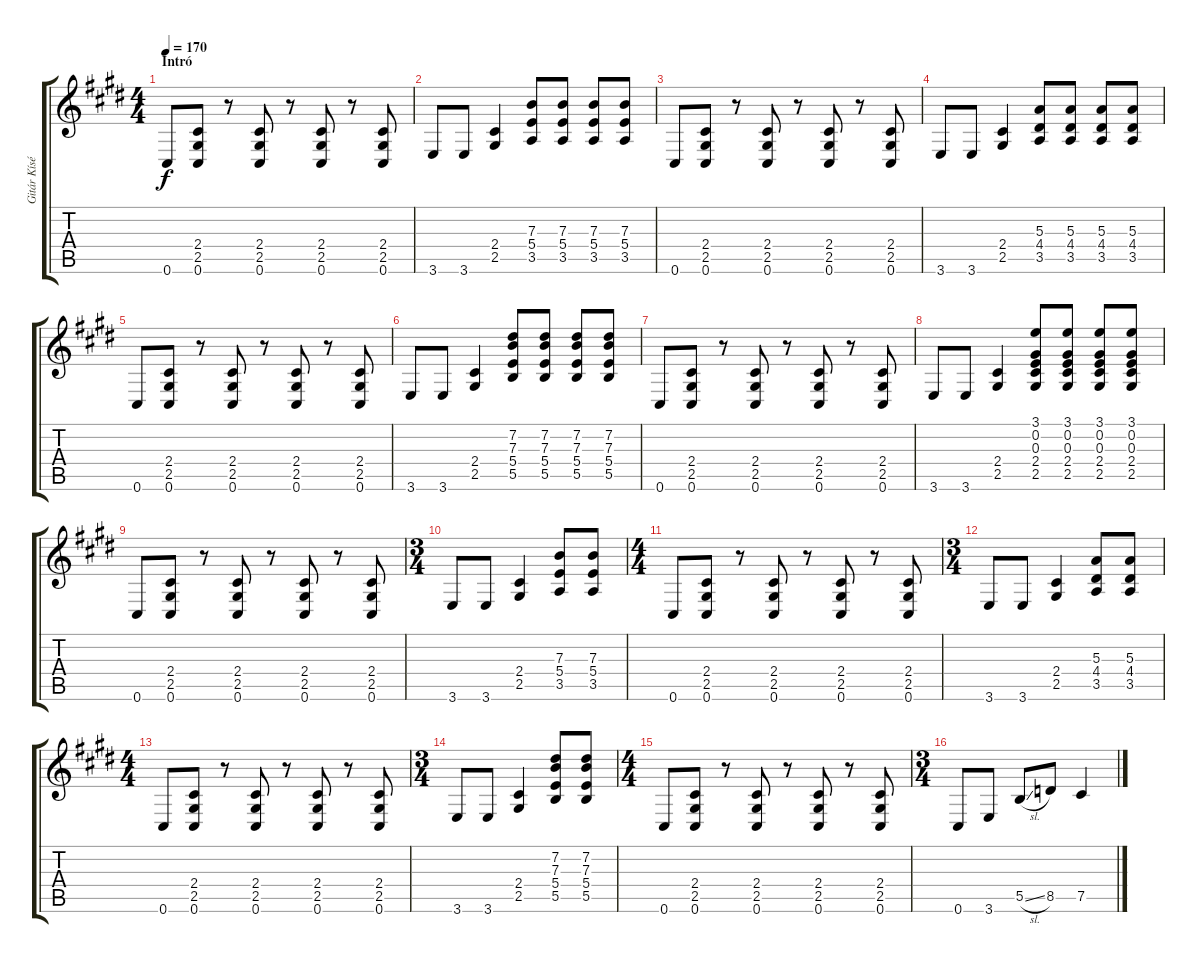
\track ("Gitár Kíséret 1" "Gitár Kísé") {instrument distortionguitar}
\staff {score tabs}
\tuning (Db4 Ab3 E3 B2 Gb2 Db2) {hide}
\ts (4 4)
\section ("" "Intró")
\tempo 170
\clef g2
\ks c#minor
0.6.8{dy f instrument distortionguitar} (2.4 2.5 0.6).8 r.8 (2.4 2.5 0.6).8 r.8 (2.4 2.5 0.6).8 r.8 (2.4 2.5 0.6).8 |
3.6.8 3.6.8 (2.4 2.5).4 (7.3 5.4 3.5).8 (7.3 5.4 3.5).8 (7.3 5.4 3.5).8 (7.3 5.4 3.5).8 |
0.6.8 (2.4 2.5 0.6).8 r.8 (2.4 2.5 0.6).8 r.8 (2.4 2.5 0.6).8 r.8 (2.4 2.5 0.6).8 |
3.6.8 3.6.8 (2.4 2.5).4 (5.3 4.4 3.5).8 (5.3 4.4 3.5).8 (5.3 4.4 3.5).8 (5.3 4.4 3.5).8 |
0.6.8 (2.4 2.5 0.6).8 r.8 (2.4 2.5 0.6).8 r.8 (2.4 2.5 0.6).8 r.8 (2.4 2.5 0.6).8 |
3.6.8 3.6.8 (2.4 2.5).4 (7.2 7.3 5.4 5.5).8 (7.2 7.3 5.4 5.5).8 (7.2 7.3 5.4 5.5).8 (7.2 7.3 5.4 5.5).8 |
0.6.8 (2.4 2.5 0.6).8 r.8 (2.4 2.5 0.6).8 r.8 (2.4 2.5 0.6).8 r.8 (2.4 2.5 0.6).8 |
3.6.8 3.6.8 (2.4 2.5).4 (3.1 0.2 0.3 2.4 2.5).8 (3.1 0.2 0.3 2.4 2.5).8 (3.1 0.2 0.3 2.4 2.5).8 (3.1 0.2 0.3 2.4 2.5).8 |
0.6.8 (2.4 2.5 0.6).8 r.8 (2.4 2.5 0.6).8 r.8 (2.4 2.5 0.6).8 r.8 (2.4 2.5 0.6).8 |
\ts (3 4)
3.6.8 3.6.8 (2.4 2.5).4 (7.3 5.4 3.5).8 (7.3 5.4 3.5).8 |
\ts (4 4)
0.6.8 (2.4 2.5 0.6).8 r.8 (2.4 2.5 0.6).8 r.8 (2.4 2.5 0.6).8 r.8 (2.4 2.5 0.6).8 |
\ts (3 4)
3.6.8 3.6.8 (2.4 2.5).4 (5.3 4.4 3.5).8 (5.3 4.4 3.5).8 |
\ts (4 4)
0.6.8 (2.4 2.5 0.6).8 r.8 (2.4 2.5 0.6).8 r.8 (2.4 2.5 0.6).8 r.8 (2.4 2.5 0.6).8 |
\ts (3 4)
3.6.8 3.6.8 (2.4 2.5).4 (7.2 7.3 5.4 5.5).8 (7.2 7.3 5.4 5.5).8 |
\ts (4 4)
0.6.8 (2.4 2.5 0.6).8 r.8 (2.4 2.5 0.6).8 r.8 (2.4 2.5 0.6).8 r.8 (2.4 2.5 0.6).8 |
\ts (3 4)
0.6.8 3.6.8 5.5{sl}.8 8.5.8 7.5.4
